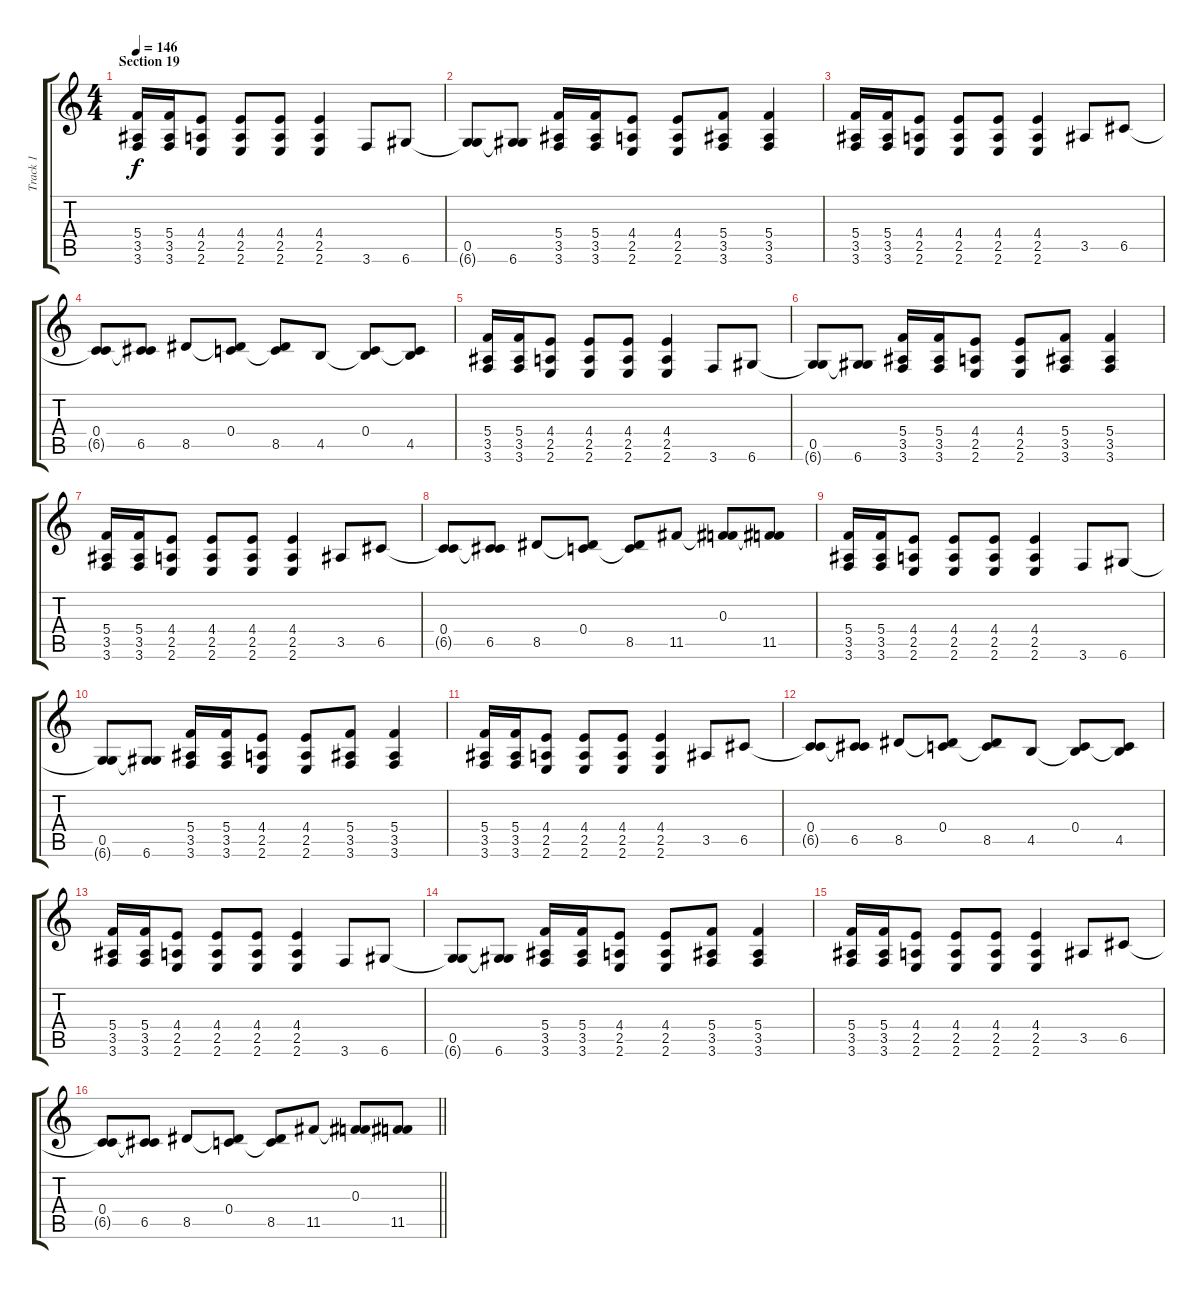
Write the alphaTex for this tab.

\track ("Track 1" "Track 1") {instrument distortionguitar}
\staff {score tabs}
\tuning (D4 A3 F3 C3 G2 D2) {hide}
\ts (4 4)
\section ("" "Section 19")
\tempo 146
\clef g2
\ks c
(5.4 3.5 3.6).16{dy f} (5.4 3.5 3.6).16 (4.4 2.5 2.6).8 (4.4 2.5 2.6).8 (4.4 2.5 2.6).8 (4.4 2.5 2.6).4 3.6.8 6.6.8 |
(0.5 6.6{t}).8 (0.5{t} 6.6).8 (5.4 3.5 3.6).16 (5.4 3.5 3.6).16 (4.4 2.5 2.6).8 (4.4 2.5 2.6).8 (5.4 3.5 3.6).8 (5.4 3.5 3.6).4 |
(5.4 3.5 3.6).16 (5.4 3.5 3.6).16 (4.4 2.5 2.6).8 (4.4 2.5 2.6).8 (4.4 2.5 2.6).8 (4.4 2.5 2.6).4 3.5.8 6.5.8 |
(0.4 6.5{t}).8 (0.4{t} 6.5).8 8.5.8 (0.4 8.5{t}).8 (0.4{t} 8.5).8 4.5.8 (0.4 4.5{t}).8 (0.4{t} 4.5).8 |
(5.4 3.5 3.6).16 (5.4 3.5 3.6).16 (4.4 2.5 2.6).8 (4.4 2.5 2.6).8 (4.4 2.5 2.6).8 (4.4 2.5 2.6).4 3.6.8 6.6.8 |
(0.5 6.6{t}).8 (0.5{t} 6.6).8 (5.4 3.5 3.6).16 (5.4 3.5 3.6).16 (4.4 2.5 2.6).8 (4.4 2.5 2.6).8 (5.4 3.5 3.6).8 (5.4 3.5 3.6).4 |
(5.4 3.5 3.6).16 (5.4 3.5 3.6).16 (4.4 2.5 2.6).8 (4.4 2.5 2.6).8 (4.4 2.5 2.6).8 (4.4 2.5 2.6).4 3.5.8 6.5.8 |
(0.4 6.5{t}).8 (0.4{t} 6.5).8 8.5.8 (0.4 8.5{t}).8 (0.4{t} 8.5).8 11.5.8 (0.3 11.5{t}).8 (0.3{t} 11.5).8 |
(5.4 3.5 3.6).16 (5.4 3.5 3.6).16 (4.4 2.5 2.6).8 (4.4 2.5 2.6).8 (4.4 2.5 2.6).8 (4.4 2.5 2.6).4 3.6.8 6.6.8 |
(0.5 6.6{t}).8 (0.5{t} 6.6).8 (5.4 3.5 3.6).16 (5.4 3.5 3.6).16 (4.4 2.5 2.6).8 (4.4 2.5 2.6).8 (5.4 3.5 3.6).8 (5.4 3.5 3.6).4 |
(5.4 3.5 3.6).16 (5.4 3.5 3.6).16 (4.4 2.5 2.6).8 (4.4 2.5 2.6).8 (4.4 2.5 2.6).8 (4.4 2.5 2.6).4 3.5.8 6.5.8 |
(0.4 6.5{t}).8 (0.4{t} 6.5).8 8.5.8 (0.4 8.5{t}).8 (0.4{t} 8.5).8 4.5.8 (0.4 4.5{t}).8 (0.4{t} 4.5).8 |
(5.4 3.5 3.6).16 (5.4 3.5 3.6).16 (4.4 2.5 2.6).8 (4.4 2.5 2.6).8 (4.4 2.5 2.6).8 (4.4 2.5 2.6).4 3.6.8 6.6.8 |
(0.5 6.6{t}).8 (0.5{t} 6.6).8 (5.4 3.5 3.6).16 (5.4 3.5 3.6).16 (4.4 2.5 2.6).8 (4.4 2.5 2.6).8 (5.4 3.5 3.6).8 (5.4 3.5 3.6).4 |
(5.4 3.5 3.6).16 (5.4 3.5 3.6).16 (4.4 2.5 2.6).8 (4.4 2.5 2.6).8 (4.4 2.5 2.6).8 (4.4 2.5 2.6).4 3.5.8 6.5.8 |
\barLineRight lightlight
(0.4 6.5{t}).8 (0.4{t} 6.5).8 8.5.8 (0.4 8.5{t}).8 (0.4{t} 8.5).8 11.5.8 (0.3 11.5{t}).8 (0.3{t} 11.5).8
